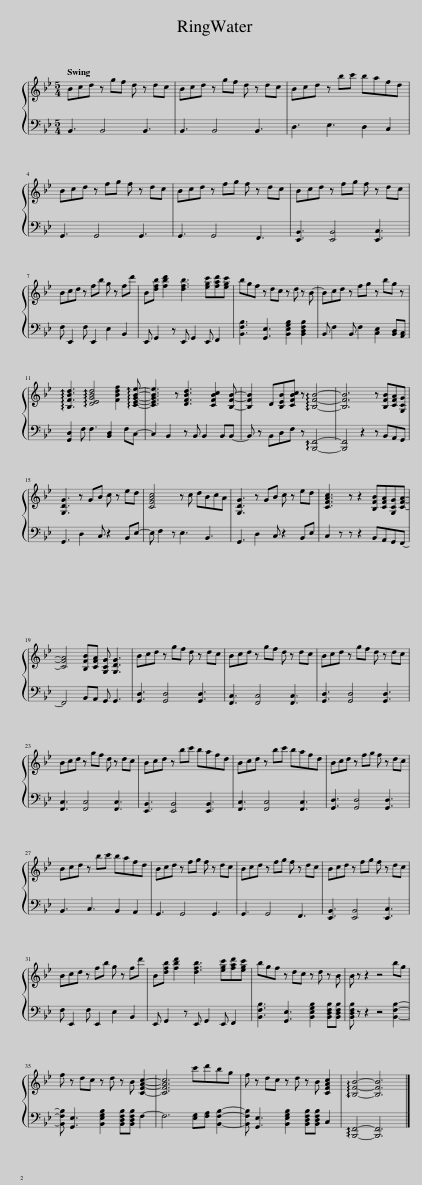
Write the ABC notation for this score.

X:1
%%score { 1 | 2 }
L:1/8
M:5/4
I:linebreak $
K:Bb
V:1 treble
V:2 bass
V:1
 Bcd z gf d z dc | Bcd z gf d z dc | Bcd z bc' bafd |$ Bcd z fg f z dc | Bcd z fg f z dc | %5
 Bcd z fg f z dc |$ Bcd z fb g z fd' | B[dfb] [fbd']2 [dfb]3 [egc'][fad'][egc'] | bgf z dc z d z B- | Bcd z fg z bg z |$ %10
 !arpeggio![B,FBd]3 !arpeggio![DEGBd]4 [FBdf]2 !arpeggio![CEGBe]- | [CEGBe]3 z [DFBd]3 [CFBc]2 [B,FB]- | [B,FB]2 D[B,EB][CFBc] z !arpeggio![B,FB]4- | [B,FB]6 z [B,FB][CFA][G,CG] |$ [G,DG]3 z GB c z ed | %15
 [CFAc]4 z c dBcA | [G,DG]3 z GB c z ed | [CFAc]3 z z2 [B,FB][CFA][G,CG][CFA]- |$ [CFA]4 [B,FB][CFA] [G,CG] [G,DG]3 | Bcd z gf d z dc | %20
 Bcd z gf d z dc | Bcd z gf d z dc |$ Bcd z gf d z dc | Bcd z bc' bafd | Bcd z bc' bafd | %25
 Bcd z fg f z dc |$ Bcd z bc' bafd | Bcd z fg f z dc | Bcd z fg f z dc | Bcd z fg f z dc |$ %30
 Bcd z fb g z fd' | B[dfb] [fbd']2 [dfb]3 [egc'][fad'][egc'] | bgf z dc z d z B | B z z2 z4 bg |$ f z dc z d z B [CFAc]2- | %35
 [CFAc]6 c'd'bg | f z dc z d z B [CFAc]2 | !arpeggio![B,FB]4- [B,FB]6 |] %38
V:2
 B,,3 B,,4 B,,3 | B,,3 B,,4 B,,3 | D,3 E,3 D,2 C,2 |$ G,,3 G,,4 G,,3 | G,,3 G,,4 F,,3 | %5
 [E,,B,,]3 [E,,B,,]4 [E,,C,]3 |$ F, E,,2 F, E,,2 E,2 B,,2 | E,, G,,2 z E,, G,,2 E,, F,,2 | [B,,F,B,]3 [G,,E,]3 [B,,E,G,B,]2 [B,,D,F,B,]2 | B,, F,2 B,, F,2 [C,E,]2 [B,,D,][A,,C,] |$ %10
 [G,,D,]2 F, F,3 [B,,D,]2 F,C,- | C,2 B,,2 z B,, B,,2 B,,B,,- | B,, z B,,D,F, z !arpeggio![B,,,F,,]4- | [B,,,F,,]4 z2 z B,,A,,G,, |$ G,,3 D,2 C, z2 B,,E,- | %15
 E, F,2 z E,3 B,,3 | G,,3 D,2 C, z2 B,,E, | C,2 z z z2 B,,A,,G,,F,,- |$ F,,4 B,,A,, G,, G,,3 | [G,,D,]3 [G,,D,]4 [G,,D,]3 | %20
 [F,,C,]3 [F,,C,]4 [F,,C,]3 | [G,,D,]3 [G,,D,]4 [G,,D,]3 |$ [F,,C,]3 [F,,C,]4 [F,,C,]3 | [E,,B,,]3 [E,,B,,]4 [E,,B,,]3 | [F,,C,]3 [F,,C,]4 [F,,C,]3 | %25
 [G,,D,]3 [G,,D,]4 [G,,D,]3 |$ B,,3 C,3 B,,2 A,,2 | G,,3 G,,4 G,,3 | G,,3 G,,4 F,,3 | [E,,B,,]3 [E,,B,,]4 [E,,C,]3 |$ %30
 F, E,,2 F, E,,2 E,2 B,,2 | E,, G,,2 z E,, G,,2 E,, F,,2 | [B,,F,B,]3 [G,,E,]3 [B,,E,G,B,]2 [B,,D,F,B,][B,,D,F,B,] | [B,,D,F,B,] z z2 z4 [B,,F,B,]2- |$ [B,,F,B,] [G,,E,]3 [B,,E,G,B,]2 [B,,D,F,B,][B,,D,F,B,] F,2- | %35
 F,6 [E,G,][F,A,] [B,,F,B,]2- | [B,,F,B,] [G,,E,]3 [B,,E,G,B,]2 [B,,D,F,B,][B,,D,F,B,] C,2 | !arpeggio![B,,,F,,]4- [B,,,F,,]6 |] %38
